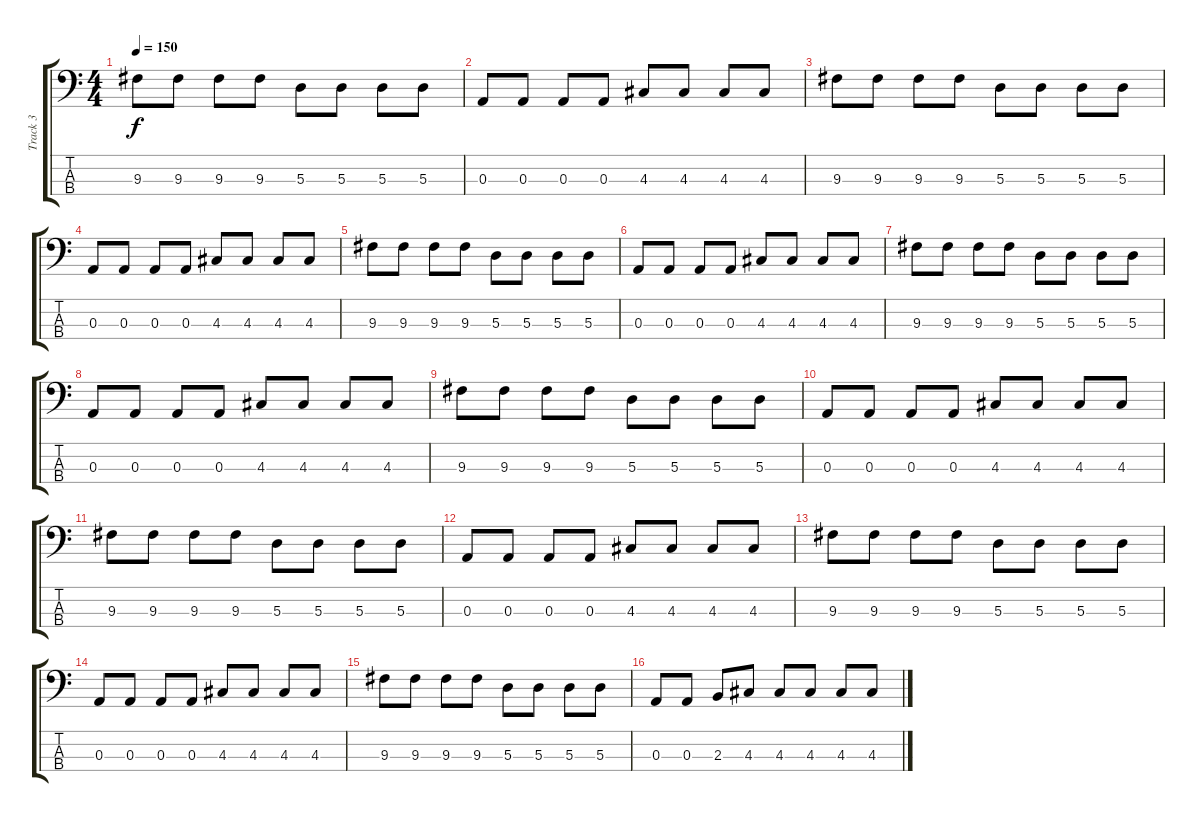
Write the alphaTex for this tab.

\track ("Track 3" "Track 3") {instrument electricbasspick}
\staff {score tabs}
\tuning (G2 D2 A1 E1) {hide}
\ts (4 4)
\tempo 150
\clef f4
\ks c
9.3.8{dy f} 9.3.8 9.3.8 9.3.8 5.3.8 5.3.8 5.3.8 5.3.8 |
0.3.8 0.3.8 0.3.8 0.3.8 4.3.8 4.3.8 4.3.8 4.3.8 |
9.3.8 9.3.8 9.3.8 9.3.8 5.3.8 5.3.8 5.3.8 5.3.8 |
0.3.8 0.3.8 0.3.8 0.3.8 4.3.8 4.3.8 4.3.8 4.3.8 |
9.3.8 9.3.8 9.3.8 9.3.8 5.3.8 5.3.8 5.3.8 5.3.8 |
0.3.8 0.3.8 0.3.8 0.3.8 4.3.8 4.3.8 4.3.8 4.3.8 |
9.3.8 9.3.8 9.3.8 9.3.8 5.3.8 5.3.8 5.3.8 5.3.8 |
0.3.8 0.3.8 0.3.8 0.3.8 4.3.8 4.3.8 4.3.8 4.3.8 |
9.3.8 9.3.8 9.3.8 9.3.8 5.3.8 5.3.8 5.3.8 5.3.8 |
0.3.8 0.3.8 0.3.8 0.3.8 4.3.8 4.3.8 4.3.8 4.3.8 |
9.3.8 9.3.8 9.3.8 9.3.8 5.3.8 5.3.8 5.3.8 5.3.8 |
0.3.8 0.3.8 0.3.8 0.3.8 4.3.8 4.3.8 4.3.8 4.3.8 |
9.3.8 9.3.8 9.3.8 9.3.8 5.3.8 5.3.8 5.3.8 5.3.8 |
0.3.8 0.3.8 0.3.8 0.3.8 4.3.8 4.3.8 4.3.8 4.3.8 |
9.3.8 9.3.8 9.3.8 9.3.8 5.3.8 5.3.8 5.3.8 5.3.8 |
0.3.8 0.3.8 2.3.8 4.3.8 4.3.8 4.3.8 4.3.8 4.3.8
